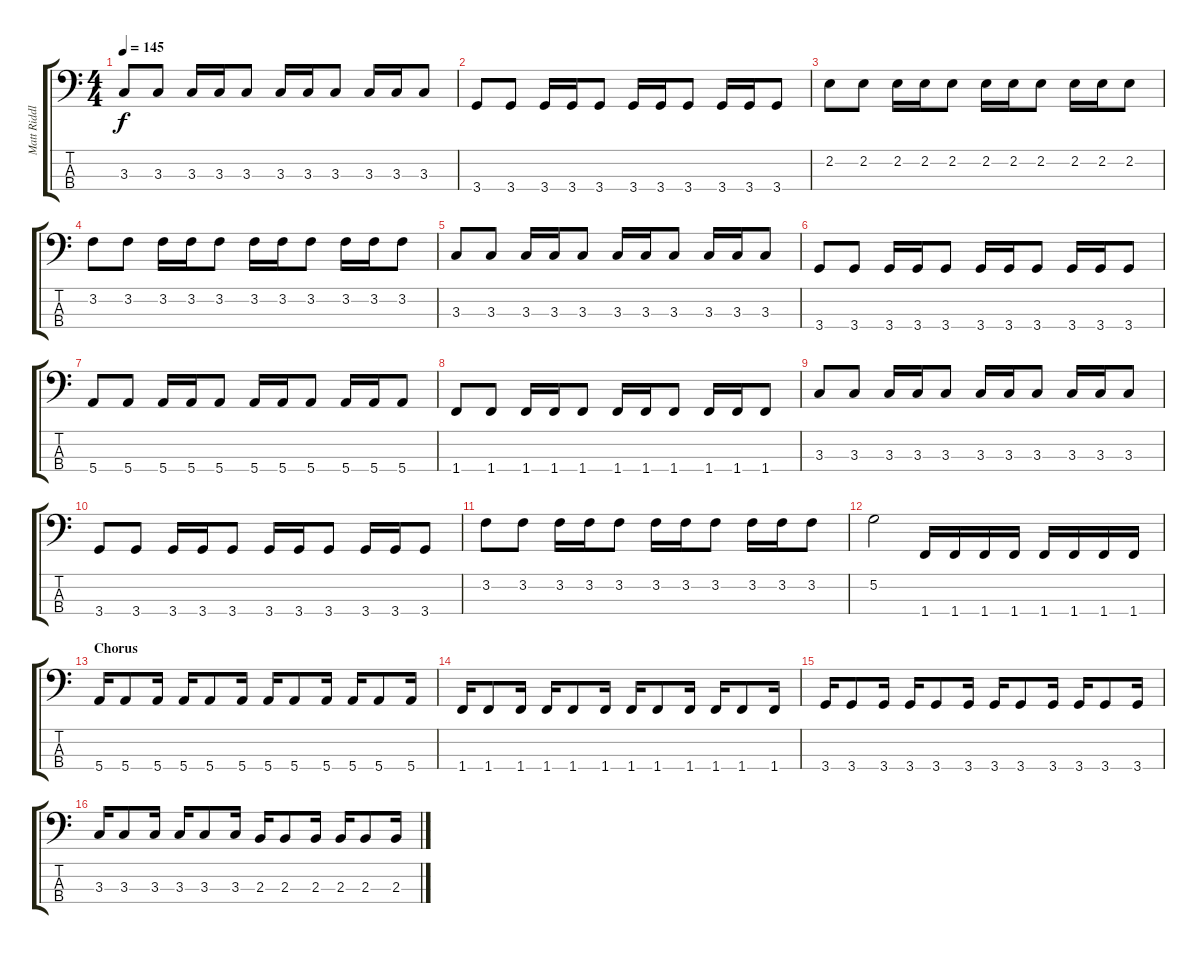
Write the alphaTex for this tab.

\track ("Matt Riddle" "Matt Riddl") {instrument electricbassfinger}
\staff {score tabs}
\tuning (G2 D2 A1 E1) {hide}
\ts (4 4)
\tempo 145
\clef f4
\ks c
3.3.8{dy f} 3.3.8 3.3.16 3.3.16 3.3.8 3.3.16 3.3.16 3.3.8 3.3.16 3.3.16 3.3.8 |
3.4.8 3.4.8 3.4.16 3.4.16 3.4.8 3.4.16 3.4.16 3.4.8 3.4.16 3.4.16 3.4.8 |
2.2.8 2.2.8 2.2.16 2.2.16 2.2.8 2.2.16 2.2.16 2.2.8 2.2.16 2.2.16 2.2.8 |
3.2.8 3.2.8 3.2.16 3.2.16 3.2.8 3.2.16 3.2.16 3.2.8 3.2.16 3.2.16 3.2.8 |
3.3.8 3.3.8 3.3.16 3.3.16 3.3.8 3.3.16 3.3.16 3.3.8 3.3.16 3.3.16 3.3.8 |
3.4.8 3.4.8 3.4.16 3.4.16 3.4.8 3.4.16 3.4.16 3.4.8 3.4.16 3.4.16 3.4.8 |
5.4.8 5.4.8 5.4.16 5.4.16 5.4.8 5.4.16 5.4.16 5.4.8 5.4.16 5.4.16 5.4.8 |
1.4.8 1.4.8 1.4.16 1.4.16 1.4.8 1.4.16 1.4.16 1.4.8 1.4.16 1.4.16 1.4.8 |
3.3.8 3.3.8 3.3.16 3.3.16 3.3.8 3.3.16 3.3.16 3.3.8 3.3.16 3.3.16 3.3.8 |
3.4.8 3.4.8 3.4.16 3.4.16 3.4.8 3.4.16 3.4.16 3.4.8 3.4.16 3.4.16 3.4.8 |
3.2.8 3.2.8 3.2.16 3.2.16 3.2.8 3.2.16 3.2.16 3.2.8 3.2.16 3.2.16 3.2.8 |
5.2.2 1.4.16 1.4.16 1.4.16 1.4.16 1.4.16 1.4.16 1.4.16 1.4.16 |
\section ("" "Chorus")
5.4.16 5.4.8 5.4.16 5.4.16 5.4.8 5.4.16 5.4.16 5.4.8 5.4.16 5.4.16 5.4.8 5.4.16 |
1.4.16 1.4.8 1.4.16 1.4.16 1.4.8 1.4.16 1.4.16 1.4.8 1.4.16 1.4.16 1.4.8 1.4.16 |
3.4.16 3.4.8 3.4.16 3.4.16 3.4.8 3.4.16 3.4.16 3.4.8 3.4.16 3.4.16 3.4.8 3.4.16 |
3.3.16 3.3.8 3.3.16 3.3.16 3.3.8 3.3.16 2.3.16 2.3.8 2.3.16 2.3.16 2.3.8 2.3.16
